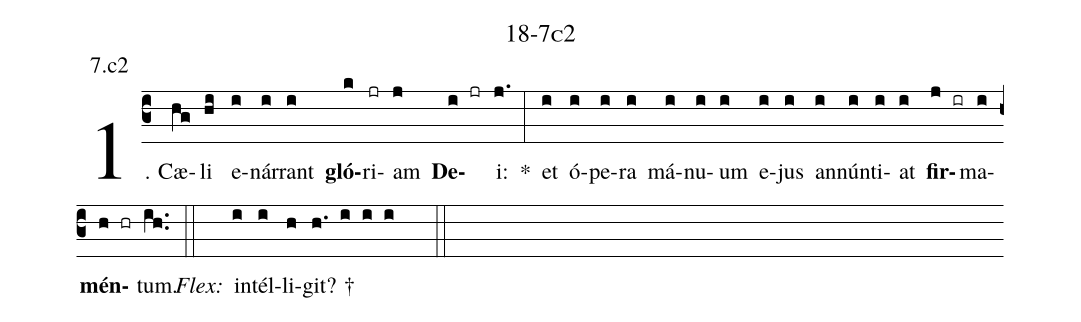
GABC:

name: 18-7c2;
annotation: 7.c2;
%%
(c3)1. Cæ(hg)li(hi) e(i)nár(i)rant(i) <b>gló</b>(k)ri(jr)am(j) <b>De</b>(i jr)i:(j.) *(:) et(i) ó(i)pe(i)ra(i) má(i)nu(i)um(i) e(i)jus(i) an(i)nún(i)ti(i)at(i) <b>fir</b>(j ir)ma(i)<b>mén</b>(h hr)tum.(ih..) (::)
<i>Flex:</i>()  in(i)tél(i)li(h)git? †(h. i i i  ::)
